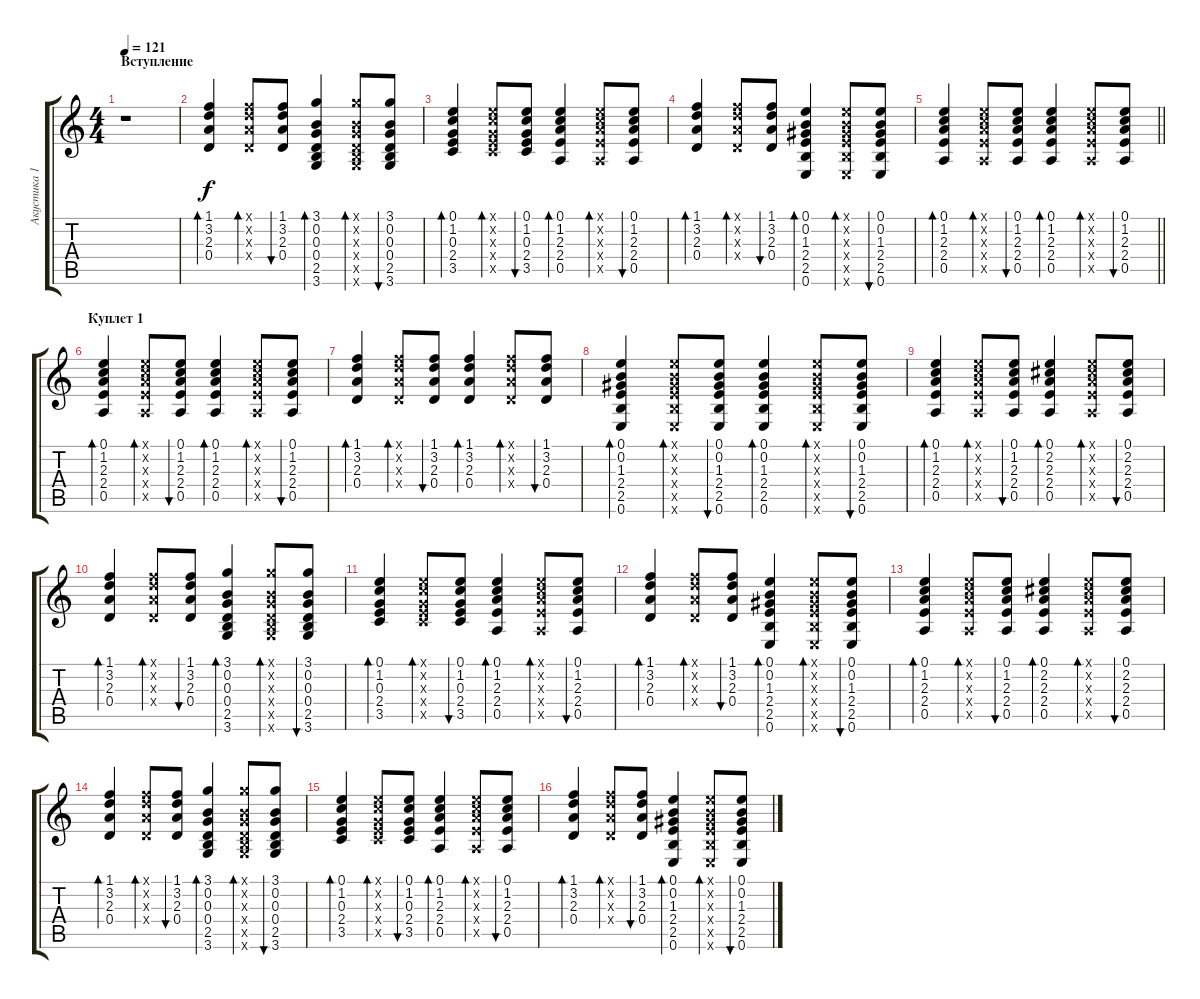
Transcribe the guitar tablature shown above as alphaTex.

\track ("Акустика 1" "Акустика 1") {instrument acousticguitarsteel}
\staff {score tabs}
\tuning (E4 B3 G3 D3 A2 E2) {hide}
\ts (4 4)
\section ("" "Вступление")
\tempo 121
\clef g2
\ks c
r.1{dy f instrument acousticguitarsteel} |
(1.1 3.2 2.3 0.4).4{bd 60} (1.1{x} 3.2{x} 2.3{x} 0.4{x}).8{bd 60} (1.1 3.2 2.3 0.4).8{bu 60} (3.1 0.2 0.3 0.4 2.5 3.6).4{bd 60} (3.1{x} 0.2{x} 0.3{x} 0.4{x} 2.5{x} 3.6{x}).8{bd 60} (3.1 0.2 0.3 0.4 2.5 3.6).8{bu 60} |
(0.1 1.2 0.3 2.4 3.5).4{bd 60} (0.1{x} 1.2{x} 0.3{x} 2.4{x} 3.5{x}).8{bd 60} (0.1 1.2 0.3 2.4 3.5).8{bu 60} (0.1 1.2 2.3 2.4 0.5).4{bd 60} (0.1{x} 1.2{x} 2.3{x} 2.4{x} 0.5{x}).8{bd 60} (0.1 1.2 2.3 2.4 0.5).8{bu 60} |
(1.1 3.2 2.3 0.4).4{bd 60} (1.1{x} 3.2{x} 2.3{x} 0.4{x}).8{bd 60} (1.1 3.2 2.3 0.4).8{bu 60} (0.1 0.2 1.3 2.4 2.5 0.6).4{bd 60} (0.1{x} 0.2{x} 1.3{x} 2.4{x} 2.5{x} 0.6{x}).8{bd 60} (0.1 0.2 1.3 2.4 2.5 0.6).8{bu 60} |
\barLineRight lightlight
(0.1 1.2 2.3 2.4 0.5).4{bd 60} (0.1{x} 1.2{x} 2.3{x} 2.4{x} 0.5{x}).8{bd 60} (0.1 1.2 2.3 2.4 0.5).8{bu 60} (0.1 1.2 2.3 2.4 0.5).4{bd 60} (0.1{x} 1.2{x} 2.3{x} 2.4{x} 0.5{x}).8{bd 60} (0.1 1.2 2.3 2.4 0.5).8{bu 60} |
\section ("" "Куплет 1")
(0.1 1.2 2.3 2.4 0.5).4{bd 60} (0.1{x} 1.2{x} 2.3{x} 2.4{x} 0.5{x}).8{bd 60} (0.1 1.2 2.3 2.4 0.5).8{bu 60} (0.1 1.2 2.3 2.4 0.5).4{bd 60} (0.1{x} 1.2{x} 2.3{x} 2.4{x} 0.5{x}).8{bd 60} (0.1 1.2 2.3 2.4 0.5).8{bu 60} |
(1.1 3.2 2.3 0.4).4{bd 60} (1.1{x} 3.2{x} 2.3{x} 0.4{x}).8{bd 60} (1.1 3.2 2.3 0.4).8{bu 60} (1.1 3.2 2.3 0.4).4{bd 60} (1.1{x} 3.2{x} 2.3{x} 0.4{x}).8{bd 60} (1.1 3.2 2.3 0.4).8{bu 60} |
(0.1 0.2 1.3 2.4 2.5 0.6).4{bd 60} (0.1{x} 0.2{x} 1.3{x} 2.4{x} 2.5{x} 0.6{x}).8{bd 60} (0.1 0.2 1.3 2.4 2.5 0.6).8{bu 60} (0.1 0.2 1.3 2.4 2.5 0.6).4{bd 60} (0.1{x} 0.2{x} 1.3{x} 2.4{x} 2.5{x} 0.6{x}).8{bd 60} (0.1 0.2 1.3 2.4 2.5 0.6).8{bu 60} |
(0.1 1.2 2.3 2.4 0.5).4{bd 60} (0.1{x} 1.2{x} 2.3{x} 2.4{x} 0.5{x}).8{bd 60} (0.1 1.2 2.3 2.4 0.5).8{bu 60} (0.1 2.2 2.3 2.4 0.5).4{bd 60} (0.1{x} 2.2{x} 2.3{x} 2.4{x} 0.5{x}).8{bd 60} (0.1 2.2 2.3 2.4 0.5).8{bu 60} |
(1.1 3.2 2.3 0.4).4{bd 60} (1.1{x} 3.2{x} 2.3{x} 0.4{x}).8{bd 60} (1.1 3.2 2.3 0.4).8{bu 60} (3.1 0.2 0.3 0.4 2.5 3.6).4{bd 60} (3.1{x} 0.2{x} 0.3{x} 0.4{x} 2.5{x} 3.6{x}).8{bd 60} (3.1 0.2 0.3 0.4 2.5 3.6).8{bu 60} |
(0.1 1.2 0.3 2.4 3.5).4{bd 60} (0.1{x} 1.2{x} 0.3{x} 2.4{x} 3.5{x}).8{bd 60} (0.1 1.2 0.3 2.4 3.5).8{bu 60} (0.1 1.2 2.3 2.4 0.5).4{bd 60} (0.1{x} 1.2{x} 2.3{x} 2.4{x} 0.5{x}).8{bd 60} (0.1 1.2 2.3 2.4 0.5).8{bu 60} |
(1.1 3.2 2.3 0.4).4{bd 60} (1.1{x} 3.2{x} 2.3{x} 0.4{x}).8{bd 60} (1.1 3.2 2.3 0.4).8{bu 60} (0.1 0.2 1.3 2.4 2.5 0.6).4{bd 60} (0.1{x} 0.2{x} 1.3{x} 2.4{x} 2.5{x} 0.6{x}).8{bd 60} (0.1 0.2 1.3 2.4 2.5 0.6).8{bu 60} |
(0.1 1.2 2.3 2.4 0.5).4{bd 60} (0.1{x} 1.2{x} 2.3{x} 2.4{x} 0.5{x}).8{bd 60} (0.1 1.2 2.3 2.4 0.5).8{bu 60} (0.1 2.2 2.3 2.4 0.5).4{bd 60} (0.1{x} 2.2{x} 2.3{x} 2.4{x} 0.5{x}).8{bd 60} (0.1 2.2 2.3 2.4 0.5).8{bu 60} |
(1.1 3.2 2.3 0.4).4{bd 60} (1.1{x} 3.2{x} 2.3{x} 0.4{x}).8{bd 60} (1.1 3.2 2.3 0.4).8{bu 60} (3.1 0.2 0.3 0.4 2.5 3.6).4{bd 60} (3.1{x} 0.2{x} 0.3{x} 0.4{x} 2.5{x} 3.6{x}).8{bd 60} (3.1 0.2 0.3 0.4 2.5 3.6).8{bu 60} |
(0.1 1.2 0.3 2.4 3.5).4{bd 60} (0.1{x} 1.2{x} 0.3{x} 2.4{x} 3.5{x}).8{bd 60} (0.1 1.2 0.3 2.4 3.5).8{bu 60} (0.1 1.2 2.3 2.4 0.5).4{bd 60} (0.1{x} 1.2{x} 2.3{x} 2.4{x} 0.5{x}).8{bd 60} (0.1 1.2 2.3 2.4 0.5).8{bu 60} |
(1.1 3.2 2.3 0.4).4{bd 60} (1.1{x} 3.2{x} 2.3{x} 0.4{x}).8{bd 60} (1.1 3.2 2.3 0.4).8{bu 60} (0.1 0.2 1.3 2.4 2.5 0.6).4{bd 60} (0.1{x} 0.2{x} 1.3{x} 2.4{x} 2.5{x} 0.6{x}).8{bd 60} (0.1 0.2 1.3 2.4 2.5 0.6).8{bu 60}
